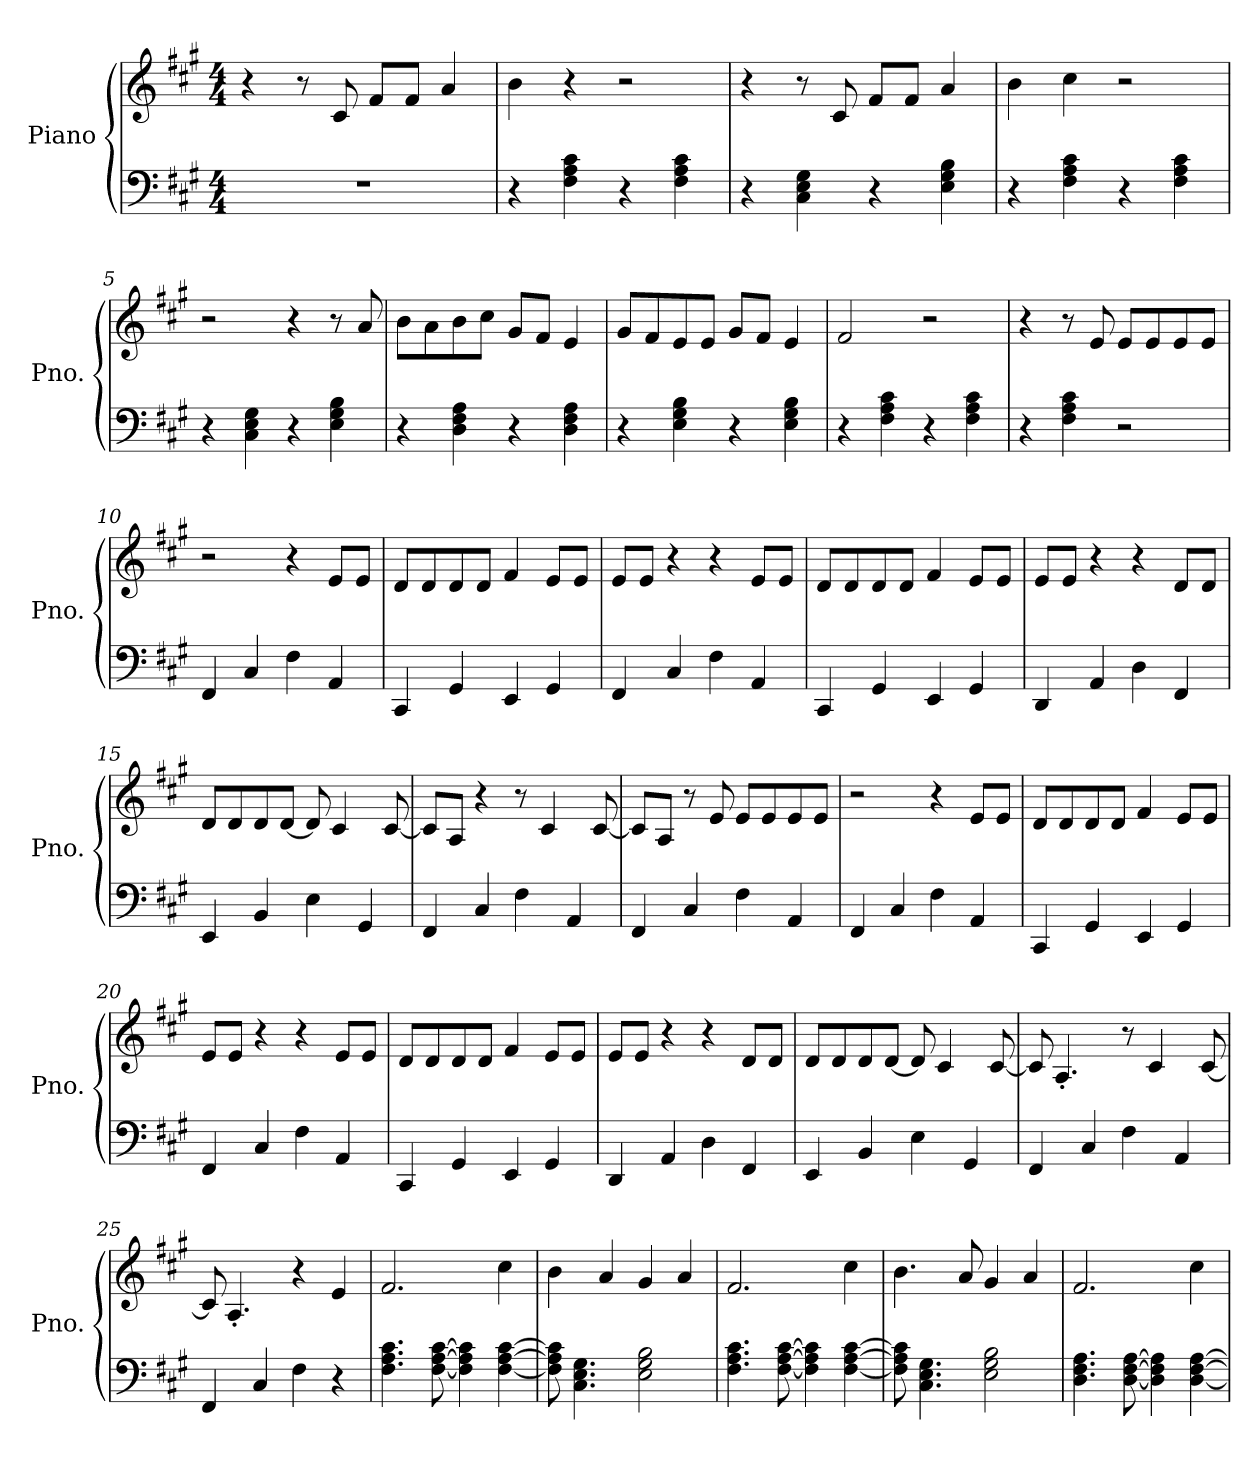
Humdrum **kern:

**kern	**kern
*part1	*part1
*staff2	*staff1
*I"Piano	*
*I'Pno.	*
*clefF4	*clefG2
*k[f#c#g#]	*k[f#c#g#]
*M4/4	*M4/4
*MM159	*MM159
=1	=1
1r	4r
.	8r
.	8c#/
.	8f#/L
.	8f#/J
.	4a/
=2	=2
4r	4b\
4F#\ 4A\ 4c#\	4r
4r	2r
4F#\ 4A\ 4c#\	.
=3	=3
4r	4r
4C#\ 4E\ 4G#\	8r
.	8c#/
4r	8f#/L
.	8f#/J
4E\ 4G#\ 4B\	4a/
=4	=4
4r	4b\
4F#\ 4A\ 4c#\	4cc#\
4r	2r
4F#\ 4A\ 4c#\	.
=5	=5
4r	2r
4C#\ 4E\ 4G#\	.
4r	4r
4E\ 4G#\ 4B\	8r
.	8a/
=6	=6
4r	8b\L
.	8a\
4D\ 4F#\ 4A\	8b\
.	8cc#\J
4r	8g#/L
.	8f#/J
4D\ 4F#\ 4A\	4e/
!!LO:LB:g=z
=7	=7
4r	8g#/L
.	8f#/
4E\ 4G#\ 4B\	8e/
.	8e/J
4r	8g#/L
.	8f#/J
4E\ 4G#\ 4B\	4e/
=8	=8
4r	2f#/
4F#\ 4A\ 4c#\	.
4r	2r
4F#\ 4A\ 4c#\	.
=9	=9
4r	4r
4F#\ 4A\ 4c#\	8r
.	8e/
2r	8e/L
.	8e/
.	8e/
.	8e/J
=10	=10
4FF#/	2r
4C#/	.
4F#\	4r
4AA/	8e/L
.	8e/J
=11	=11
4CC#/	8d/L
.	8d/
4GG#/	8d/
.	8d/J
4EE/	4f#/
4GG#/	8e/L
.	8e/J
=12	=12
4FF#/	8e/L
.	8e/J
4C#/	4r
4F#\	4r
4AA/	8e/L
.	8e/J
!!LO:LB:g=z
=13	=13
4CC#/	8d/L
.	8d/
4GG#/	8d/
.	8d/J
4EE/	4f#/
4GG#/	8e/L
.	8e/J
=14	=14
4DD/	8e/L
.	8e/J
4AA/	4r
4D\	4r
4FF#/	8d/L
.	8d/J
=15	=15
4EE/	8d/L
.	8d/
4BB/	8d/
.	[8d/J
4E\	8d/]
.	4c#/
4GG#/	.
.	[8c#/
=16	=16
4FF#/	8c#/L]
.	8A/J
4C#/	4r
4F#\	8r
.	4c#/
4AA/	.
.	[8c#/
=17	=17
4FF#/	8c#/L]
.	8A/J
4C#/	8r
.	8e/
4F#\	8e/L
.	8e/
4AA/	8e/
.	8e/J
!!LO:LB:g=z
=18	=18
4FF#/	2r
4C#/	.
4F#\	4r
4AA/	8e/L
.	8e/J
=19	=19
4CC#/	8d/L
.	8d/
4GG#/	8d/
.	8d/J
4EE/	4f#/
4GG#/	8e/L
.	8e/J
=20	=20
4FF#/	8e/L
.	8e/J
4C#/	4r
4F#\	4r
4AA/	8e/L
.	8e/J
=21	=21
4CC#/	8d/L
.	8d/
4GG#/	8d/
.	8d/J
4EE/	4f#/
4GG#/	8e/L
.	8e/J
=22	=22
4DD/	8e/L
.	8e/J
4AA/	4r
4D\	4r
4FF#/	8d/L
.	8d/J
=23	=23
4EE/	8d/L
.	8d/
4BB/	8d/
.	[8d/J
4E\	8d/]
.	4c#/
4GG#/	.
.	[8c#/
!!LO:LB:g=z
=24	=24
4FF#/	8c#/]
.	4.A'/
4C#/	.
4F#\	8r
.	4c#/
4AA/	.
.	[8c#/
=25	=25
4FF#/	8c#/]
.	4.A'/
4C#/	.
4F#\	4r
4r	4e/
=26	=26
4.F#\ 4.A\ 4.c#\	2.f#/
[8F#\ [8A\ [8c#\	.
4F#\] 4A\] 4c#\]	.
[4F#\ [4A\ [4c#\	4cc#\
=27	=27
8F#\] 8A\] 8c#\]	4b\
4.C#\ 4.E\ 4.G#\	.
.	4a/
2E\ 2G#\ 2B\	4g#/
.	4a/
=28	=28
4.F#\ 4.A\ 4.c#\	2.f#/
[8F#\ [8A\ [8c#\	.
4F#\] 4A\] 4c#\]	.
[4F#\ [4A\ [4c#\	4cc#\
=29	=29
8F#\] 8A\] 8c#\]	4.b\
4.C#\ 4.E\ 4.G#\	.
.	8a/
2E\ 2G#\ 2B\	4g#/
.	4a/
!!LO:LB:g=z
=30	=30
4.D\ 4.F#\ 4.A\	2.f#/
[8D\ [8F#\ [8A\	.
4D\] 4F#\] 4A\]	.
[4D\ [4F#\ [4A\	4cc#\
=	=
*-	*-
